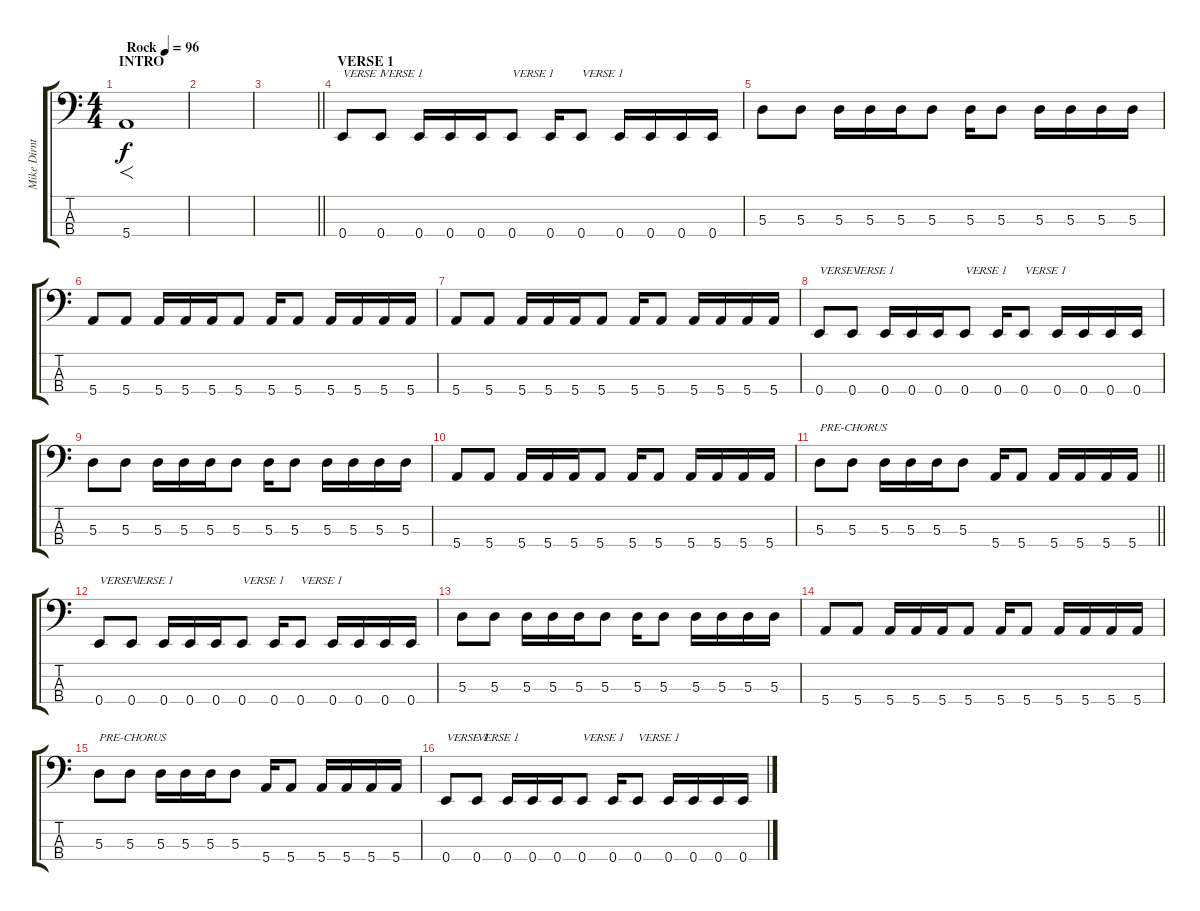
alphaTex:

\track ("Mike Dirnt (Bass)" "Mike Dirnt") {instrument electricbasspick}
\staff {score tabs}
\tuning (G2 D2 A1 E1) {hide}
\ts (4 4)
\section ("" "INTRO")
\tempo (96 "Rock")
\clef f4
\ks c
5.4.1{f dy f instrument electricbasspick} |
|
\barLineRight lightlight
|
\section ("" "VERSE 1")
0.4.8{txt "VERSE 1"} 0.4.8{txt "VERSE 1"} 0.4.16 0.4.16 0.4.16 0.4.8{txt "VERSE 1"} 0.4.16 0.4.8{txt "VERSE 1"} 0.4.16 0.4.16 0.4.16 0.4.16 |
5.3.8 5.3.8 5.3.16 5.3.16 5.3.16 5.3.8 5.3.16 5.3.8 5.3.16 5.3.16 5.3.16 5.3.16 |
5.4.8 5.4.8 5.4.16 5.4.16 5.4.16 5.4.8 5.4.16 5.4.8 5.4.16 5.4.16 5.4.16 5.4.16 |
5.4.8 5.4.8 5.4.16 5.4.16 5.4.16 5.4.8 5.4.16 5.4.8 5.4.16 5.4.16 5.4.16 5.4.16 |
0.4.8{txt "VERSE 1"} 0.4.8{txt "VERSE 1"} 0.4.16 0.4.16 0.4.16 0.4.8{txt "VERSE 1"} 0.4.16 0.4.8{txt "VERSE 1"} 0.4.16 0.4.16 0.4.16 0.4.16 |
5.3.8 5.3.8 5.3.16 5.3.16 5.3.16 5.3.8 5.3.16 5.3.8 5.3.16 5.3.16 5.3.16 5.3.16 |
5.4.8 5.4.8 5.4.16 5.4.16 5.4.16 5.4.8 5.4.16 5.4.8 5.4.16 5.4.16 5.4.16 5.4.16 |
\barLineRight lightlight
5.3.8{txt "PRE-CHORUS"} 5.3.8 5.3.16 5.3.16 5.3.16 5.3.8 5.4.16 5.4.8 5.4.16 5.4.16 5.4.16 5.4.16 |
0.4.8{txt "VERSE 1"} 0.4.8{txt "VERSE 1"} 0.4.16 0.4.16 0.4.16 0.4.8{txt "VERSE 1"} 0.4.16 0.4.8{txt "VERSE 1"} 0.4.16 0.4.16 0.4.16 0.4.16 |
5.3.8 5.3.8 5.3.16 5.3.16 5.3.16 5.3.8 5.3.16 5.3.8 5.3.16 5.3.16 5.3.16 5.3.16 |
5.4.8 5.4.8 5.4.16 5.4.16 5.4.16 5.4.8 5.4.16 5.4.8 5.4.16 5.4.16 5.4.16 5.4.16 |
5.3.8{txt "PRE-CHORUS"} 5.3.8 5.3.16 5.3.16 5.3.16 5.3.8 5.4.16 5.4.8 5.4.16 5.4.16 5.4.16 5.4.16 |
0.4.8{txt "VERSE 1"} 0.4.8{txt "VERSE 1"} 0.4.16 0.4.16 0.4.16 0.4.8{txt "VERSE 1"} 0.4.16 0.4.8{txt "VERSE 1"} 0.4.16 0.4.16 0.4.16 0.4.16
